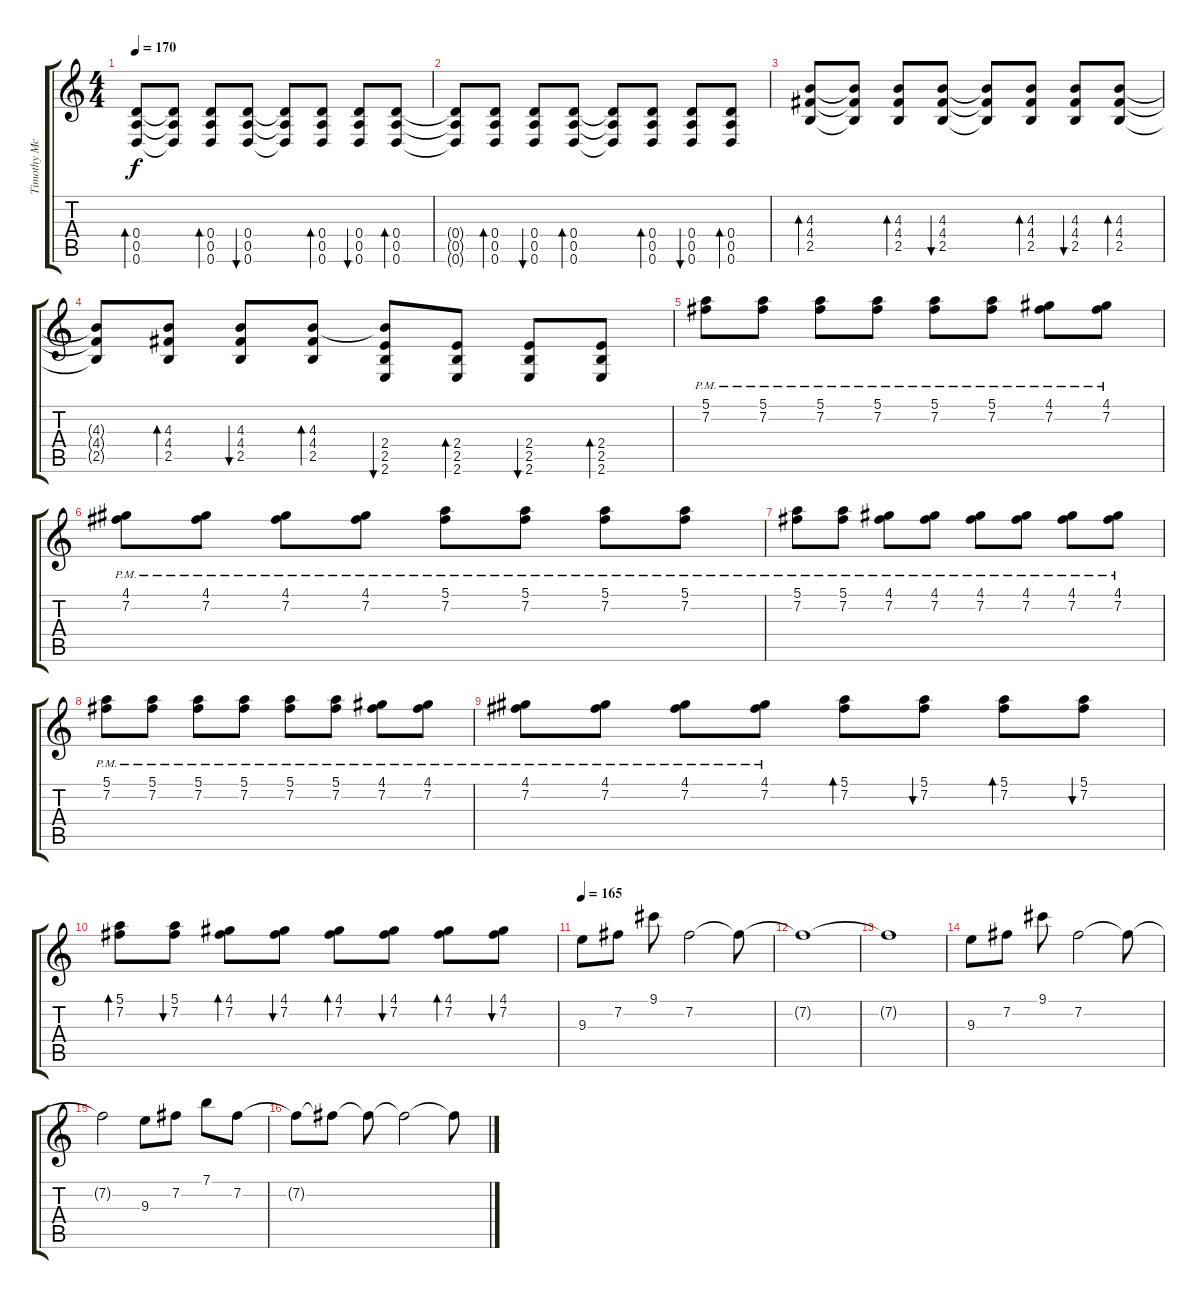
\track ("Timothy McTague (Lead Guitar)" "Timothy Mc") {instrument distortionguitar}
\staff {score tabs}
\tuning (E4 B3 G3 D3 A2 D2) {hide}
\ts (4 4)
\tempo 170
\clef g2
\ks c
(0.4 0.5 0.6).8{bd 60 dy f} (0.4{t} 0.5{t} 0.6{t}).8 (0.4 0.5 0.6).8{bd 60} (0.4 0.5 0.6).8{bu 60} (0.4{t} 0.5{t} 0.6{t}).8 (0.4 0.5 0.6).8{bd 60} (0.4 0.5 0.6).8{bu 60} (0.4 0.5 0.6).8{bd 60} |
(0.4{t} 0.5{t} 0.6{t}).8 (0.4 0.5 0.6).8{bd 60} (0.4 0.5 0.6).8{bu 60} (0.4 0.5 0.6).8{bd 60} (0.4{t} 0.5{t} 0.6{t}).8 (0.4 0.5 0.6).8{bd 60} (0.4 0.5 0.6).8{bu 60} (0.4 0.5 0.6).8{bd 60} |
(4.3 4.4 2.5).8{bd 60} (4.3{t} 4.4{t} 2.5{t}).8 (4.3 4.4 2.5).8{bd 60} (4.3 4.4 2.5).8{bu 60} (4.3{t} 4.4{t} 2.5{t}).8 (4.3 4.4 2.5).8{bd 60} (4.3 4.4 2.5).8{bu 60} (4.3 4.4 2.5).8{bd 60} |
(4.3{t} 4.4{t} 2.5{t}).8 (4.3 4.4 2.5).8{bd 60} (4.3 4.4 2.5).8{bu 60} (4.3 4.4 2.5).8{bd 60} (4.3{t} 2.4 2.5 2.6).8{bu 60} (2.4 2.5 2.6).8{bd 60} (2.4 2.5 2.6).8{bu 60} (2.4 2.5 2.6).8{bd 60} |
(5.1{pm} 7.2{pm}).8 (5.1{pm} 7.2{pm}).8 (5.1{pm} 7.2{pm}).8 (5.1{pm} 7.2{pm}).8 (5.1{pm} 7.2{pm}).8 (5.1{pm} 7.2{pm}).8 (4.1{pm} 7.2{pm}).8 (4.1{pm} 7.2{pm}).8 |
(4.1{pm} 7.2{pm}).8 (4.1{pm} 7.2{pm}).8 (4.1{pm} 7.2{pm}).8 (4.1{pm} 7.2{pm}).8 (5.1{pm} 7.2{pm}).8 (5.1{pm} 7.2{pm}).8 (5.1{pm} 7.2{pm}).8 (5.1{pm} 7.2{pm}).8 |
(5.1{pm} 7.2{pm}).8 (5.1{pm} 7.2{pm}).8 (4.1{pm} 7.2{pm}).8 (4.1{pm} 7.2{pm}).8 (4.1{pm} 7.2{pm}).8 (4.1{pm} 7.2{pm}).8 (4.1{pm} 7.2{pm}).8 (4.1{pm} 7.2{pm}).8 |
(5.1{pm} 7.2{pm}).8 (5.1{pm} 7.2{pm}).8 (5.1{pm} 7.2{pm}).8 (5.1{pm} 7.2{pm}).8 (5.1{pm} 7.2{pm}).8 (5.1{pm} 7.2{pm}).8 (4.1{pm} 7.2{pm}).8 (4.1{pm} 7.2{pm}).8 |
(4.1{pm} 7.2{pm}).8 (4.1{pm} 7.2{pm}).8 (4.1{pm} 7.2{pm}).8 (4.1{pm} 7.2{pm}).8 (5.1 7.2).8{bd 60} (5.1 7.2).8{bu 60} (5.1 7.2).8{bd 60} (5.1 7.2).8{bu 60} |
(5.1 7.2).8{bd 60} (5.1 7.2).8{bu 60} (4.1 7.2).8{bd 60} (4.1 7.2).8{bu 60} (4.1 7.2).8{bd 60} (4.1 7.2).8{bu 60} (4.1 7.2).8{bd 60} (4.1 7.2).8{bu 60} |
\tempo 165
9.3.8{volume 16 instrument electricguitarclean} 7.2.8 9.1.8 7.2.2 7.2{t}.8 |
7.2{t}.1 |
7.2{t}.1 |
9.3.8{instrument electricguitarclean} 7.2.8 9.1.8 7.2.2 7.2{t}.8 |
7.2{t}.2 9.3.8 7.2.8 7.1.8 7.2.8 |
7.2{t}.8{instrument electricguitarclean} 7.2{t}.8 7.2{t}.8 7.2{t}.2 7.2{t}.8
